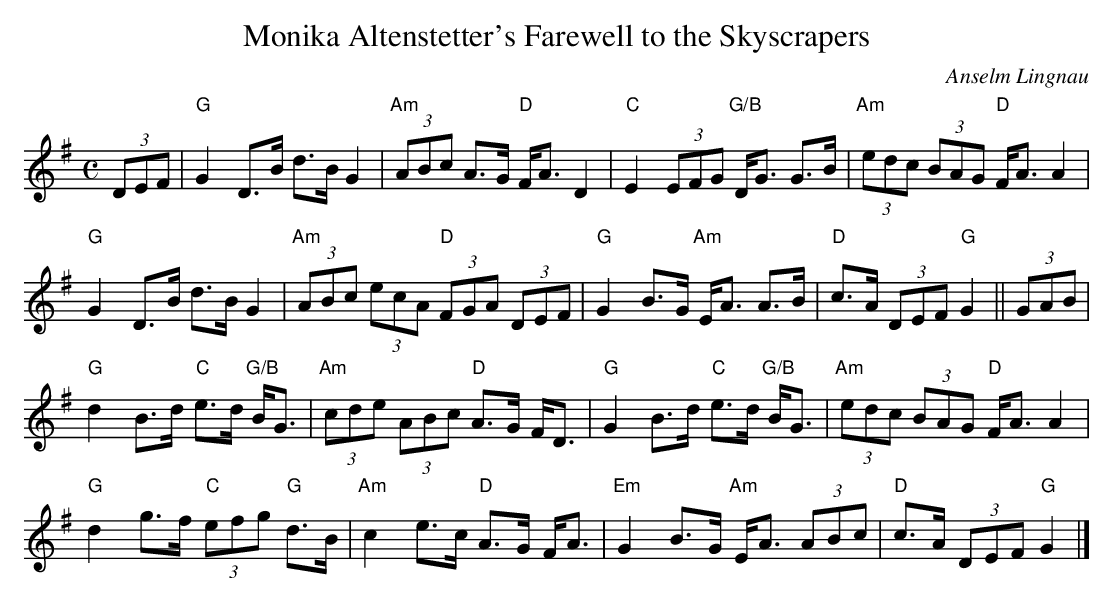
X:1
T:Monika Altenstetter's Farewell to the Skyscrapers
C:Anselm Lingnau
K:G
M:C
E:6
(3DEF|"G"G2 D>B d>B G2|"Am"(3ABc A>G "D"F<A D2|\
"C"E2 (3EFG "G/B"D<G G>B|"Am"(3edc (3BAG "D"F<A A2|
"G"G2 D>B d>B G2|"Am"(3ABc (3ecA "D"(3FGA (3DEF|\
"G"G2 B>G "Am"E<A A>B|"D"c>A (3DEF "G"G2||(3GAB|
"G"d2 B>d "C"e>d "G/B"B<G|"Am"(3cde (3ABc "D"A>G F<D|\
"G"G2 B>d "C"e>d "G/B"B<G|"Am"(3edc (3BAG "D"F<A A2|
"G"d2 g>f "C"(3efg "G"d>B|"Am"c2 e>c "D"A>G F<A|\
"Em"G2 B>G "Am"E<A (3ABc|"D"c>A (3DEF "G"G2|]
